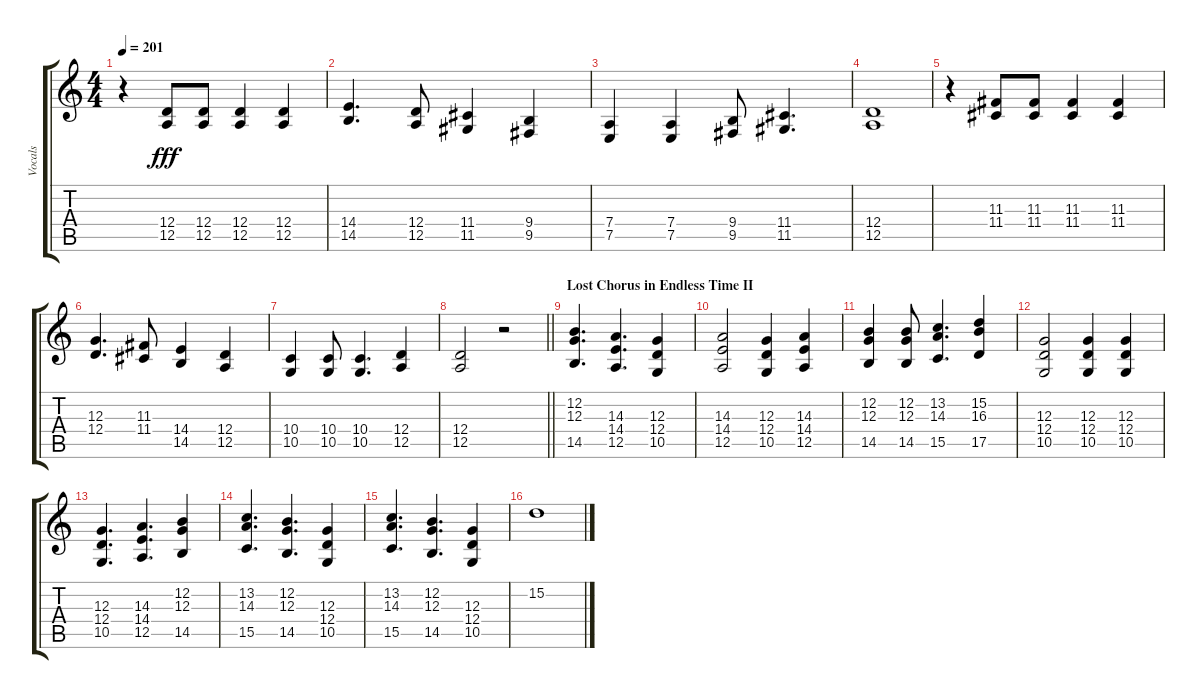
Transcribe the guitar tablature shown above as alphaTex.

\track ("Vocals" "Vocals") {instrument altosax}
\staff {score tabs}
\tuning (E4 B3 G3 D3 A2 E2) {hide}
\ts (4 4)
\tempo 201
\clef g2
\ks c
r.4{dy fff} (12.4 12.5).8 (12.4 12.5).8 (12.4 12.5).4 (12.4 12.5).4 |
(14.4 14.5).4{d} (12.4 12.5).8 (11.4 11.5).4 (9.4 9.5).4 |
(7.4 7.5).4 (7.4 7.5).4 (9.4 9.5).8 (11.4 11.5).4{d} |
(12.4 12.5).1 |
r.4 (11.3 11.4).8 (11.3 11.4).8 (11.3 11.4).4 (11.3 11.4).4 |
(12.3 12.4).4{d} (11.3 11.4).8 (14.4 14.5).4 (12.4 12.5).4 |
(10.4 10.5).4 (10.4 10.5).8 (10.4 10.5).4{d} (12.4 12.5).4 |
\barLineRight lightlight
(12.4 12.5).2 r.2 |
\section ("" "Lost Chorus in Endless Time II")
(12.2 12.3 14.5).4{d} (14.3 14.4 12.5).4{d} (12.3 12.4 10.5).4 |
(14.3 14.4 12.5).2 (12.3 12.4 10.5).4 (14.3 14.4 12.5).4 |
(12.2 12.3 14.5).4 (12.2 12.3 14.5).8 (13.2 14.3 15.5).4{d} (15.2 16.3 17.5).4 |
(12.3 12.4 10.5).2 (12.3 12.4 10.5).4 (12.3 12.4 10.5).4 |
(12.3 12.4 10.5).4{d} (14.3 14.4 12.5).4{d} (12.2 12.3 14.5).4 |
(13.2 14.3 15.5).4{d} (12.2 12.3 14.5).4{d} (12.3 12.4 10.5).4 |
(13.2 14.3 15.5).4{d} (12.2 12.3 14.5).4{d} (12.3 12.4 10.5).4 |
15.2.1
